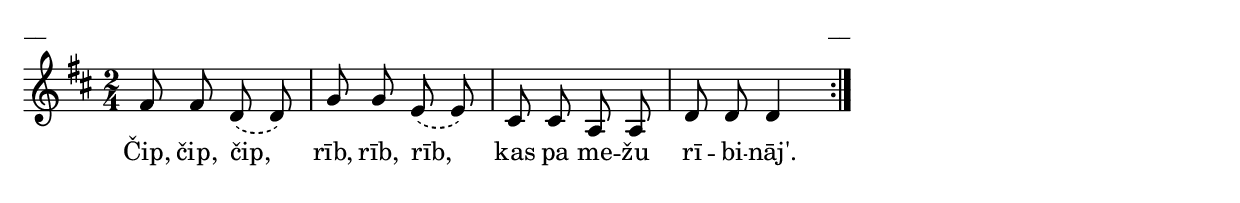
\version "2.13.16"
%\header {
%    title = "Čip, čip, čip, rīb, rīb, rīb",AA lapas
%}
\paper {
line-width = 14\cm
left-margin = 0.4\cm
between-system-padding = 0.1\cm
between-system-space = 0.1\cm
}
\layout {
indent = #0
ragged-last = ##f
}

voiceA = \relative c' {
\clef "treble"
\key d \major
\repeat volta 2 {
\time 2/4
\slurDashed
fis8 fis d( d) |
\slurDashed
g8 g e( e) |
cis8 cis a a |
d8 d d4 |
}
} 

lyricA = \lyricmode {
Čip, čip, čip, rīb, rīb, rīb, kas pa me -- žu rī -- bi -- nāj'.
} 

fullScore = <<
\new Staff {
<<
\new Voice = "voiceA" { \oneVoice \autoBeamOff \voiceA }
\lyricsto "voiceA" \new Lyrics \lyricA
>>
}
>>

\score {
\fullScore
\header { piece = "__" opus = "__" }
}
\markup { \with-color #(x11-color 'white) \sans \smaller "__" }
\score {
\unfoldRepeats
\fullScore
\midi {
\context { \Staff \remove "Staff_performer" }
\context { \Voice \consists "Staff_performer" }
}
}


